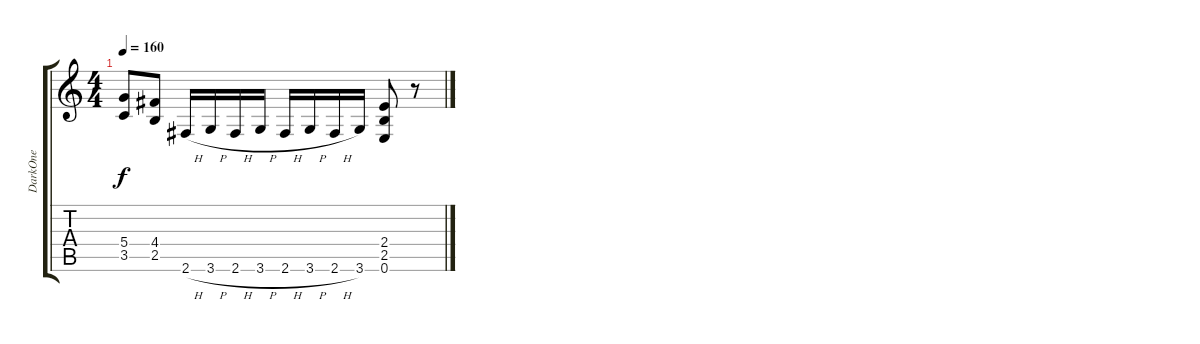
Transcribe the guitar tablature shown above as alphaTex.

\track ("DarkOne" "DarkOne") {instrument distortionguitar}
\staff {score tabs}
\tuning (E4 B3 G3 D3 A2 E2) {hide}
\ts (4 4)
\tempo 160
\clef g2
\ks c
(5.4 3.5).8{dy f} (4.4 2.5).8 2.6{h}.16 3.6{h}.16 2.6{h}.16 3.6{h}.16 2.6{h}.16 3.6{h}.16 2.6{h}.16 3.6.16 (2.4 2.5 0.6).8 r.8
